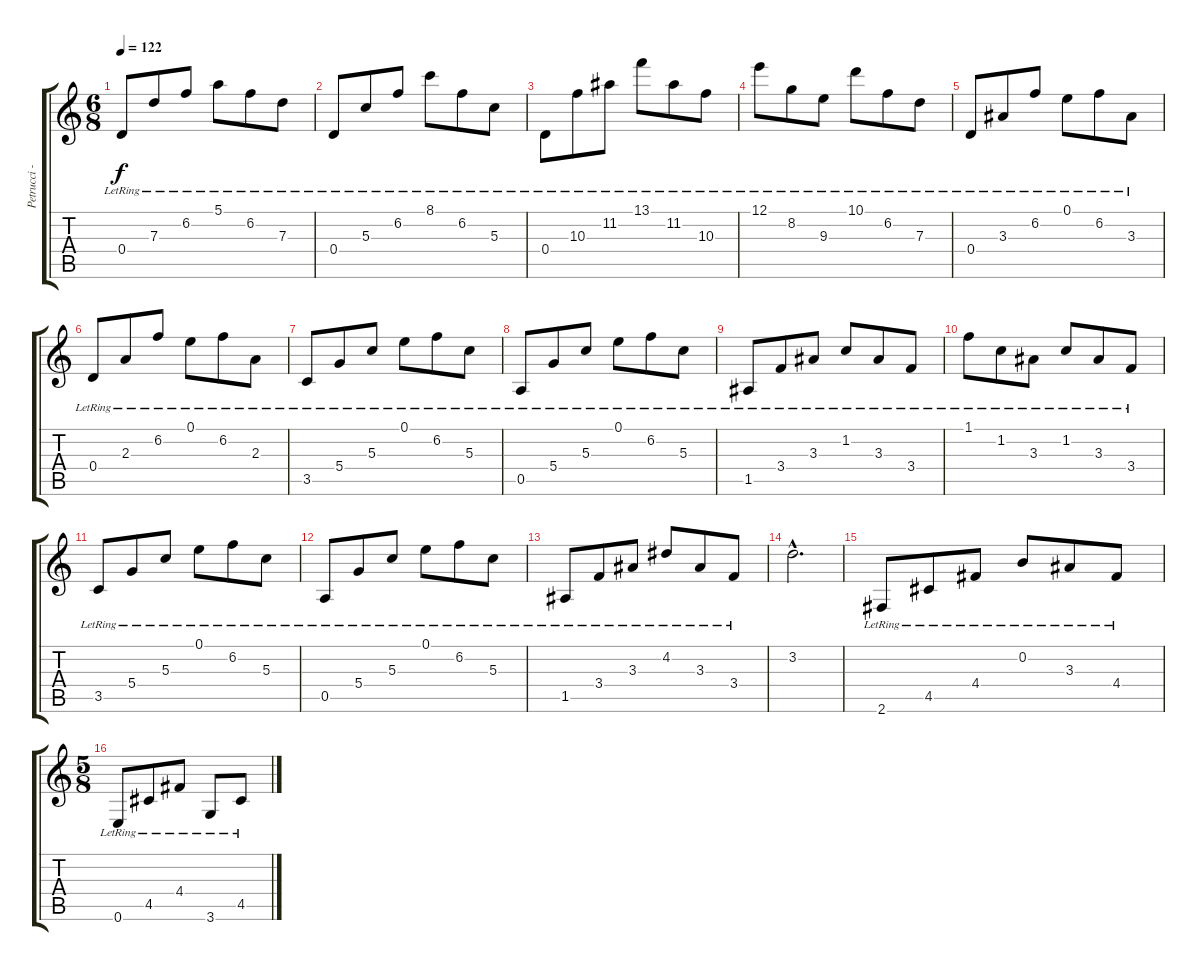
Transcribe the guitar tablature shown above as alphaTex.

\track ("Petrucci - Nylon Acoustic" "Petrucci -") {instrument acousticguitarnylon}
\staff {score tabs}
\tuning (E4 B3 G3 D3 A2 E2) {hide}
\ts (6 8)
\tempo 122
\clef g2
\ks c
0.4{lr}.8{dy f} 7.3{lr}.8 6.2{lr}.8 5.1{lr}.8 6.2{lr}.8 7.3{lr}.8 |
0.4{lr}.8 5.3{lr}.8 6.2{lr}.8 8.1{lr}.8 6.2{lr}.8 5.3{lr}.8 |
0.4{lr}.8 10.3{lr}.8 11.2{lr}.8 13.1{lr}.8 11.2{lr}.8 10.3{lr}.8 |
12.1{lr}.8 8.2{lr}.8 9.3{lr}.8 10.1{lr}.8 6.2{lr}.8 7.3{lr}.8 |
0.4{lr}.8 3.3{lr}.8 6.2{lr}.8 0.1{lr}.8 6.2{lr}.8 3.3{lr}.8 |
0.4{lr}.8 2.3{lr}.8 6.2{lr}.8 0.1{lr}.8 6.2{lr}.8 2.3{lr}.8 |
3.5{lr}.8 5.4{lr}.8 5.3{lr}.8 0.1{lr}.8 6.2{lr}.8 5.3{lr}.8 |
0.5{lr}.8 5.4{lr}.8 5.3{lr}.8 0.1{lr}.8 6.2{lr}.8 5.3{lr}.8 |
1.5{lr}.8 3.4{lr}.8 3.3{lr}.8 1.2{lr}.8 3.3{lr}.8 3.4{lr}.8 |
1.1{lr}.8 1.2{lr}.8 3.3{lr}.8 1.2{lr}.8 3.3{lr}.8 3.4{lr}.8 |
3.5{lr}.8 5.4{lr}.8 5.3{lr}.8 0.1{lr}.8 6.2{lr}.8 5.3{lr}.8 |
0.5{lr}.8 5.4{lr}.8 5.3{lr}.8 0.1{lr}.8 6.2{lr}.8 5.3{lr}.8 |
1.5{lr}.8 3.4{lr}.8 3.3{lr}.8 4.2{lr}.8 3.3{lr}.8 3.4{lr}.8 |
3.2{hac}.2{d} |
2.6{lr}.8 4.5{lr}.8 4.4{lr}.8 0.2{lr}.8 3.3{lr}.8 4.4{lr}.8 |
\ts (5 8)
0.6{lr}.8 4.5{lr}.8 4.4{lr}.8 3.6{lr}.8 4.5{lr}.8
